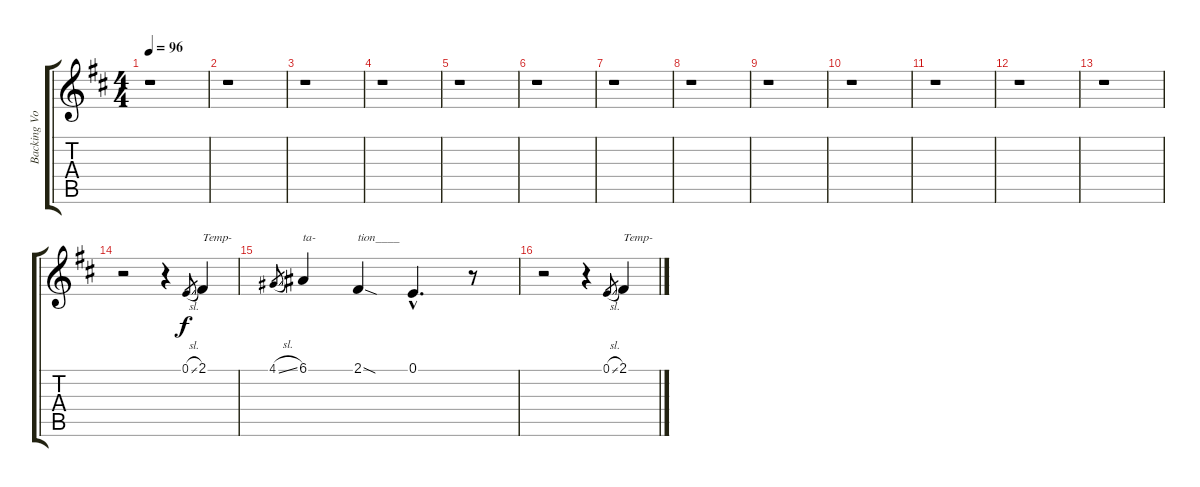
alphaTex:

\track ("Backing Vocals - Jeff Martin" "Backing Vo") {instrument lead6voice}
\staff {score tabs}
\tuning (E4 B3 G3 E3 B2 E2) {hide}
\ts (4 4)
\tempo 96
\clef g2
\ks d
r.1{dy f} |
r.1 |
r.1 |
r.1 |
r.1 |
r.1 |
r.1 |
r.1 |
r.1 |
r.1 |
r.1 |
r.1 |
r.1 |
r.2 r.4 0.1{sl}.8{gr} 2.1.4{txt "Temp-"} |
4.1{sl}.8{gr} 6.1.4{txt "ta-"} 2.1{sod}.4{txt "tion____"} 0.1{hac}.4{d} r.8 |
r.2 r.4 0.1{sl}.8{gr} 2.1.4{txt "Temp-"}
